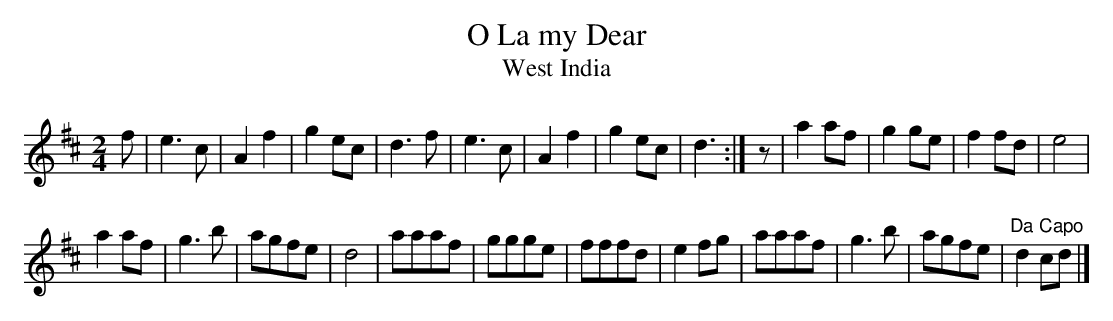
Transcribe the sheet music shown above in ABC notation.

X:1
T:O La my Dear
T:West India
L:1/8
M:2/4
K:D major
f|\
e3c| A2f2| g2ec| d3f| e3c| A2f2| g2ec| d3:|\
z|\
a2 af| g2ge| f2fd| e4|
a2af| g3b| agfe| d4|\
aaaf| ggge| fffd| e2fg|\
aaaf| g3b| agfe| "Da Capo"d2cd|]
